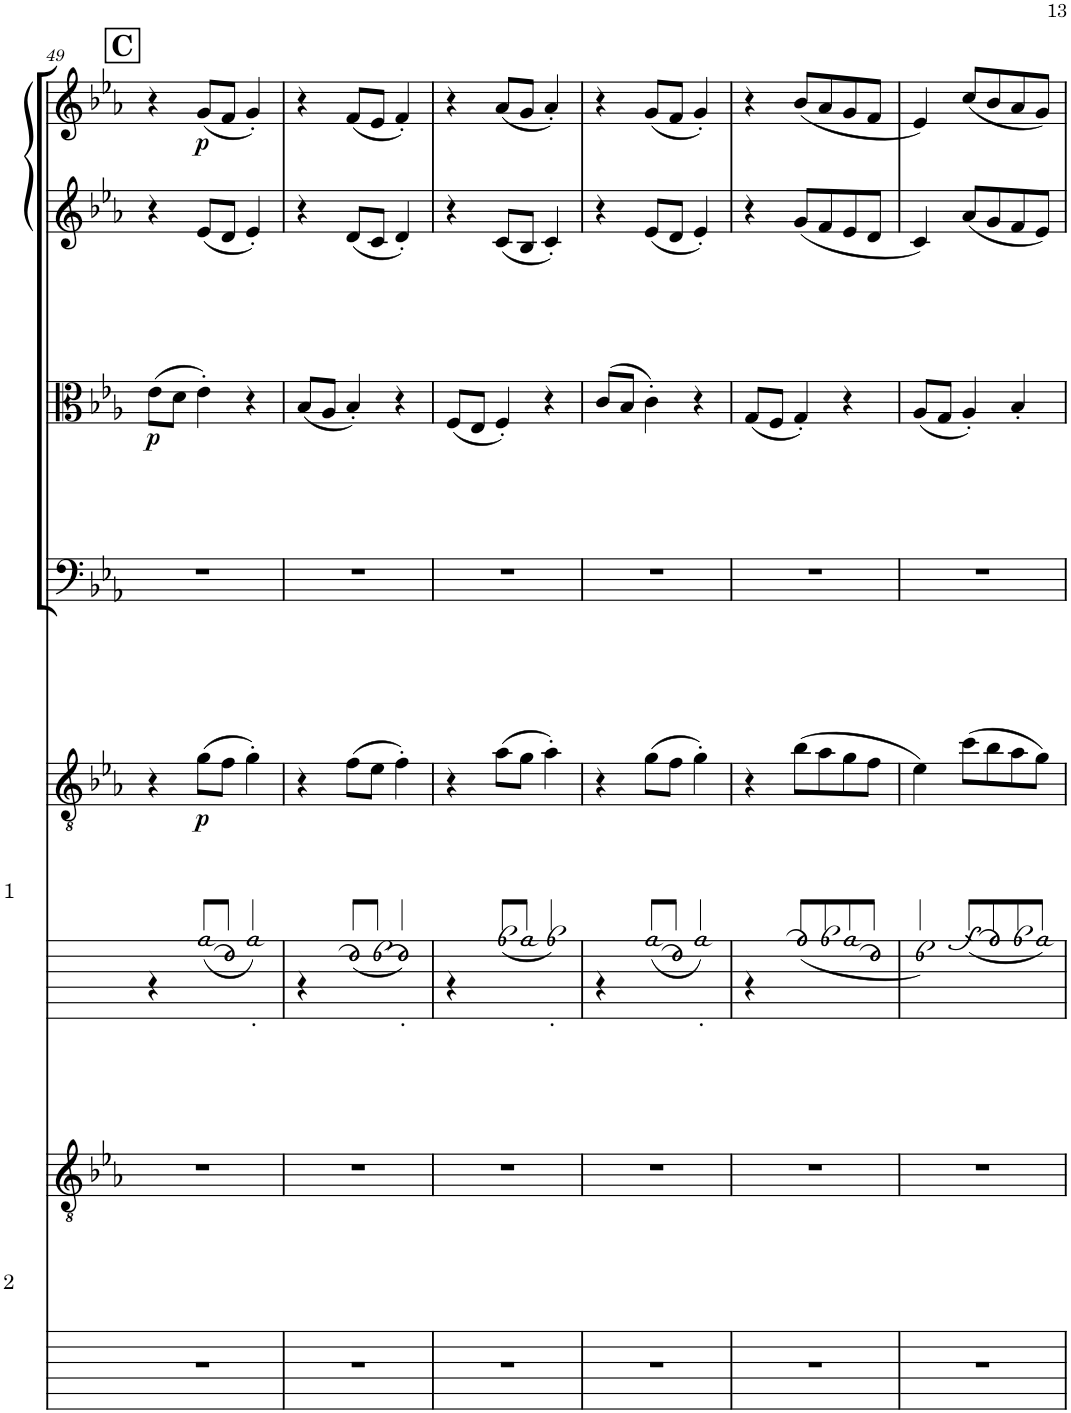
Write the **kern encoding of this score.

**kern	**kern	**kern	**kern	**dynam	**kern	**kern	**dynam	**kern	**kern	**dynam
*part6	*part6	*part5	*part5	*part5	*part4	*part3	*part3	*part2	*part1	*part1
*staff8	*staff7	*staff6	*staff5	*staff5/6	*staff4	*staff3	*staff3	*staff2	*staff1	*staff1
*I"2	*	*I"1	*	*	*I"Basso  e Continuo	*I"Viola	*	*I"Violino 2	*I"Violino 1	*
*	*	*	*	*	*	*I'Vla	*	*I'Vln	*I'Vln	*
!!LO:PB:g=z
*	*clefGv2	*	*clefGv2	*	*clefF4	*clefC3	*	*clefG2	*clefG2	*
*k[b-e-a-]	*k[b-e-a-]	*k[b-e-a-]	*k[b-e-a-]	*	*k[b-e-a-]	*k[b-e-a-]	*	*k[b-e-a-]	*k[b-e-a-]	*
*M3/4	*M3/4	*M3/4	*M3/4	*	*M3/4	*M3/4	*	*M3/4	*M3/4	*
!!LO:REH:place=s1:a:B:cj:fs=14:t=C
=49	=49	=49	=49	=49	=49	=49	=49	=49	=49	=49
!	!	!	!	!	!	!	!LO:DY:b	!	!	!
2.r	2.r	4r	4r	.	2.r	(8e-\L	p	4r	4r	.
.	.	.	.	.	.	8d\J	.	.	.	.
!	!	!	!	!LO:DY:b	!	!	!	!	!	!LO:DY:b
.	.	8g/L	(8g\L	p	.	4e-'\)	.	(8e-/L	(8g/L	p
.	.	8f/J	8f\J	.	.	.	.	8d/J	8f/J	.
.	.	4g'/	4g'\)	.	.	4r	.	4e-'/)	4g'/)	.
=50	=50	=50	=50	=50	=50	=50	=50	=50	=50	=50
2.r	2.r	4r	4r	.	2.r	(8B-/L	.	4r	4r	.
.	.	.	.	.	.	8A-/J	.	.	.	.
.	.	8f/L	(8f\L	.	.	4B-'/)	.	(8d/L	(8f/L	.
.	.	8e-/J	8e-\J	.	.	.	.	8c/J	8e-/J	.
.	.	4f'/	4f'\)	.	.	4r	.	4d'/)	4f'/)	.
=51	=51	=51	=51	=51	=51	=51	=51	=51	=51	=51
2.r	2.r	4r	4r	.	2.r	(8F/L	.	4r	4r	.
.	.	.	.	.	.	8E-/J	.	.	.	.
.	.	8a-/L	(8a-\L	.	.	4F'/)	.	(8c/L	(8a-/L	.
.	.	8g/J	8g\J	.	.	.	.	8B-/J	8g/J	.
.	.	4a-'/	4a-'\)	.	.	4r	.	4c'/)	4a-'/)	.
=52	=52	=52	=52	=52	=52	=52	=52	=52	=52	=52
2.r	2.r	4r	4r	.	2.r	(8c/L	.	4r	4r	.
.	.	.	.	.	.	8B-/J	.	.	.	.
.	.	8g/L	(8g\L	.	.	4c'\)	.	(8e-/L	(8g/L	.
.	.	8f/J	8f\J	.	.	.	.	8d/J	8f/J	.
.	.	4g'/	4g'\)	.	.	4r	.	4e-'/)	4g'/)	.
=53	=53	=53	=53	=53	=53	=53	=53	=53	=53	=53
2.r	2.r	4r	4r	.	2.r	(8G/L	.	4r	4r	.
.	.	.	.	.	.	8F/J	.	.	.	.
.	.	8b-/L	(8b-\L	.	.	4G'/)	.	(8g/L	(8b-/L	.
.	.	8a-/	8a-\	.	.	.	.	8f/	8a-/	.
.	.	8g/	8g\	.	.	4r	.	8e-/	8g/	.
.	.	8f/J	8f\J	.	.	.	.	8d/J	8f/J	.
=54	=54	=54	=54	=54	=54	=54	=54	=54	=54	=54
2.r	2.r	4e-/	4e-\)	.	2.r	(8A-/L	.	4c/)	4e-/)	.
.	.	.	.	.	.	8G/J	.	.	.	.
.	.	8cc/L	(8cc\L	.	.	4A-'/)	.	(8a-/L	(8cc/L	.
.	.	8b-/	8b-\	.	.	.	.	8g/	8b-/	.
.	.	8a-/	8a-\	.	.	4B-'/	.	8f/	8a-/	.
.	.	8g/J	8g\J)	.	.	.	.	8e-/J)	8g/J)	.
=	=	=	=	=	=	=	=	=	=	=
*-	*-	*-	*-	*-	*-	*-	*-	*-	*-	*-
